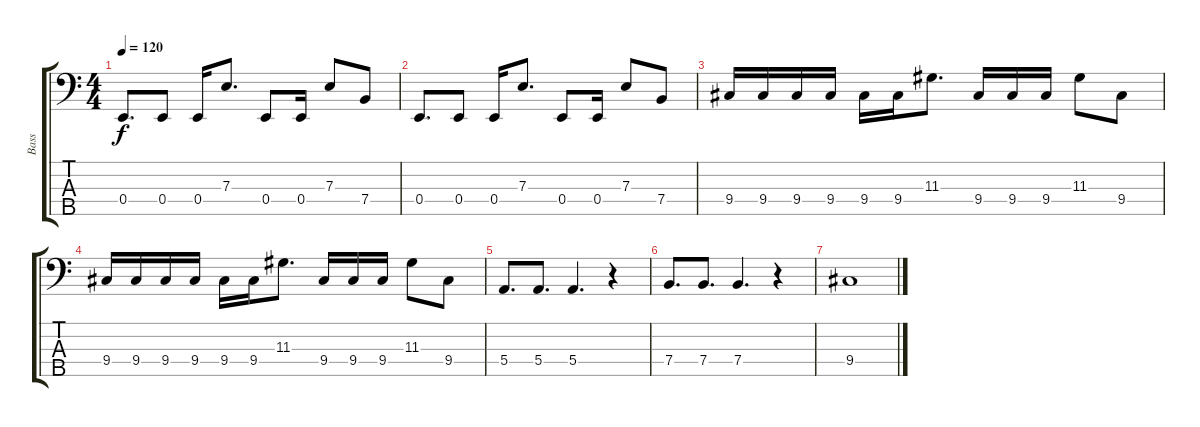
\track ("Bass" "Bass") {instrument electricbasspick}
\staff {score tabs}
\tuning (G2 D2 A1 E1 B0) {hide}
\ts (4 4)
\tempo 120
\clef f4
\ks c
0.4.8{d dy f} 0.4.8 0.4.16 7.3.8{d} 0.4.8 0.4.16 7.3.8 7.4.8 |
0.4.8{d} 0.4.8 0.4.16 7.3.8{d} 0.4.8 0.4.16 7.3.8 7.4.8 |
9.4.16 9.4.16 9.4.16 9.4.16 9.4.16 9.4.16 11.3.8{d} 9.4.16 9.4.16 9.4.16 11.3.8 9.4.8 |
9.4.16 9.4.16 9.4.16 9.4.16 9.4.16 9.4.16 11.3.8{d} 9.4.16 9.4.16 9.4.16 11.3.8 9.4.8 |
5.4.8{d} 5.4.8{d} 5.4.4{d} r.4 |
7.4.8{d} 7.4.8{d} 7.4.4{d} r.4 |
9.4.1
